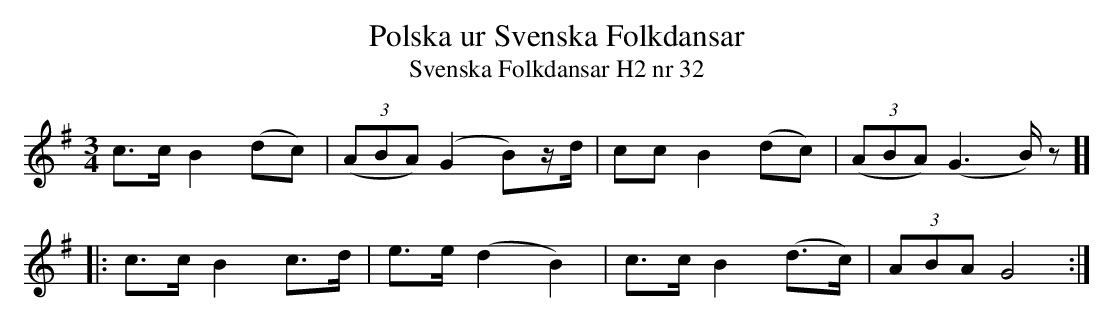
X:1
T:Polska ur Svenska Folkdansar
T:Svenska Folkdansar H2 nr 32
M:3/4
L:1/8
K:G
c>c B2 (dc) | ((3ABA) (G2 B)z/2d/2 | cc B2 (dc) | ((3ABA) (G2>B)z ]]
|: c>c B2 c>d | e>e (d2 B2) | c>c B2 (d>c) | (3ABA G4 :|
